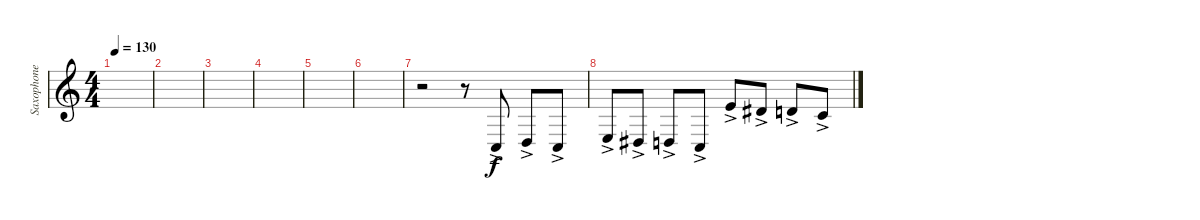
\track ("Saxophone" "Saxophone") {instrument tenorsax}
\staff {score}
\tuning (E4 B3 G3 D3 A2 E2 B1) {hide}
\ts (4 4)
\tempo 130
\clef g2
\ks c
|
|
|
|
|
|
r.2 r.8 3.5{ac}.8 0.4{ac}.8 3.5{ac}.8 |
2.4{ac}.8 1.4{ac}.8 0.4{ac}.8 3.5{ac}.8 0.1{ac}.8 4.2{ac}.8 3.2{ac}.8 1.2{ac}.8
